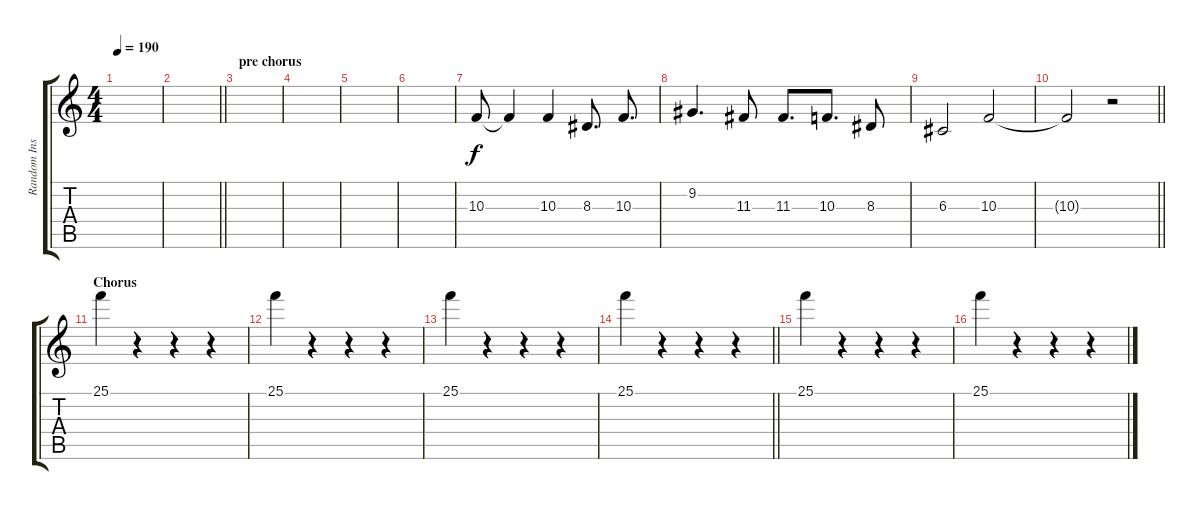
\track ("Random Instruments" "Random Ins") {instrument tinklebell}
\staff {score tabs}
\tuning (E4 B3 G3 D3 A2 E2) {hide}
\ts (4 4)
\tempo 190
\clef g2
\ks c
|
\barLineRight lightlight
|
\section ("" "pre chorus")
|
|
|
|
10.3.8{instrument distortionguitar} 10.3{t}.4 10.3.4 8.3.8{d} 10.3.8{d} |
9.2.4{d} 11.3.8 11.3.8{d} 10.3.8{d} 8.3.8 |
6.3.2 10.3.2 |
\barLineRight lightlight
10.3{t}.2 r.2 |
\section ("" "Chorus")
25.1.4{instrument tinklebell} r.4 r.4 r.4 |
25.1.4 r.4 r.4 r.4 |
25.1.4 r.4 r.4 r.4 |
\barLineRight lightlight
25.1.4 r.4 r.4 r.4 |
25.1.4 r.4 r.4 r.4 |
25.1.4 r.4 r.4 r.4
